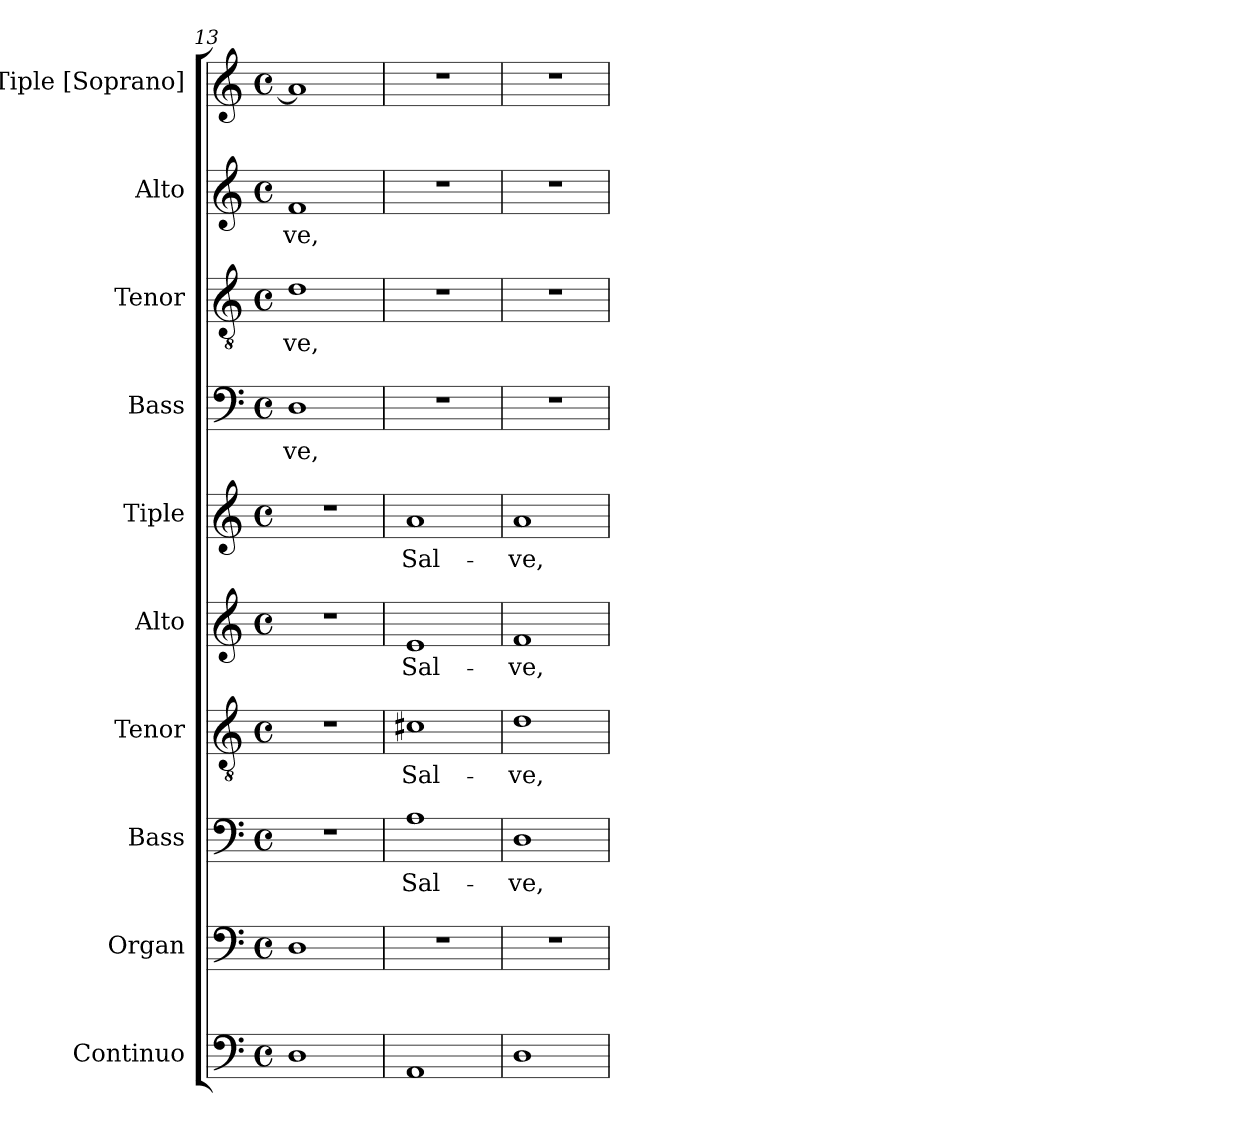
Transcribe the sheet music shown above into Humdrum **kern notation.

**kern	**kern	**kern	**text	**kern	**text	**kern	**text	**kern	**text	**kern	**text	**kern	**text	**kern	**text	**kern
*part10	*part9	*part8	*part8	*part7	*part7	*part6	*part6	*part5	*part5	*part4	*part4	*part3	*part3	*part2	*part2	*part1
*staff10	*staff9	*staff8	*staff8	*staff7	*staff7	*staff6	*staff6	*staff5	*staff5	*staff4	*staff4	*staff3	*staff3	*staff2	*staff2	*staff1
*I"Continuo	*I"Organ	*I"Bass	*	*I"Tenor	*	*I"Alto	*	*I"Tiple	*	*I"Bass	*	*I"Tenor	*	*I"Alto	*	*I"Tiple [Soprano]
*I'Cont.	*I'Org.	*I'B.	*	*I'T.	*	*I'A.	*	*	*	*I'B.	*	*I'T.	*	*I'A.	*	*I'S.
*clefF4	*clefF4	*clefF4	*	*clefGv2	*	*clefG2	*	*clefG2	*	*clefF4	*	*clefGv2	*	*clefG2	*	*clefG2
*	*	*	*	*ITrd7c12	*	*	*	*	*	*	*	*ITrd7c12	*	*	*	*
*k[]	*k[]	*k[]	*	*k[]	*	*k[]	*	*k[]	*	*k[]	*	*k[]	*	*k[]	*	*k[]
*C:	*C:	*C:	*	*C:	*	*C:	*	*C:	*	*C:	*	*C:	*	*C:	*	*C:
*M4/4	*M4/4	*M4/4	*	*M4/4	*	*M4/4	*	*M4/4	*	*M4/4	*	*M4/4	*	*M4/4	*	*M4/4
*met(c)	*met(c)	*met(c)	*	*met(c)	*	*met(c)	*	*met(c)	*	*met(c)	*	*met(c)	*	*met(c)	*	*met(c)
=13	=13	=13	=13	=13	=13	=13	=13	=13	=13	=13	=13	=13	=13	=13	=13	=13
!	!	!	!	!	!	!	!	!	!	!	!LO:LY:b:color=#000000	!	!	!	!	!
!	!	!	!	!	!	!	!	!	!	!	!	!	!LO:LY:b:color=#000000	!	!	!
!	!	!	!	!	!	!	!	!	!	!	!	!	!	!	!LO:LY:b:color=#000000	!
1Di	1Di	1r	.	1r	.	1r	.	1r	.	1Di	-ve,	1Di	-ve,	1fi	-ve,	1ai]
=14	=14	=14	=14	=14	=14	=14	=14	=14	=14	=14	=14	=14	=14	=14	=14	=14
!	!	!	!LO:LY:b:color=#000000	!	!	!	!	!	!	!	!	!	!	!	!	!
!	!	!	!	!	!LO:LY:b:color=#000000	!	!	!	!	!	!	!	!	!	!	!
!	!	!	!	!	!	!	!LO:LY:b:color=#000000	!	!	!	!	!	!	!	!	!
!	!	!	!	!	!	!	!	!	!LO:LY:b:color=#000000	!	!	!	!	!	!	!
1AAi	1r	1Ai	Sal-	1C#Xi	Sal-	1ei	Sal-	1ai	Sal-	1r	.	1r	.	1r	.	1r
=15	=15	=15	=15	=15	=15	=15	=15	=15	=15	=15	=15	=15	=15	=15	=15	=15
!	!	!	!LO:LY:b:color=#000000	!	!	!	!	!	!	!	!	!	!	!	!	!
!	!	!	!	!	!LO:LY:b:color=#000000	!	!	!	!	!	!	!	!	!	!	!
!	!	!	!	!	!	!	!LO:LY:b:color=#000000	!	!	!	!	!	!	!	!	!
!	!	!	!	!	!	!	!	!	!LO:LY:b:color=#000000	!	!	!	!	!	!	!
1Di	1r	1Di	-ve,	1Di	-ve,	1fi	-ve,	1ai	-ve,	1r	.	1r	.	1r	.	1r
=	=	=	=	=	=	=	=	=	=	=	=	=	=	=	=	=
*-	*-	*-	*-	*-	*-	*-	*-	*-	*-	*-	*-	*-	*-	*-	*-	*-
